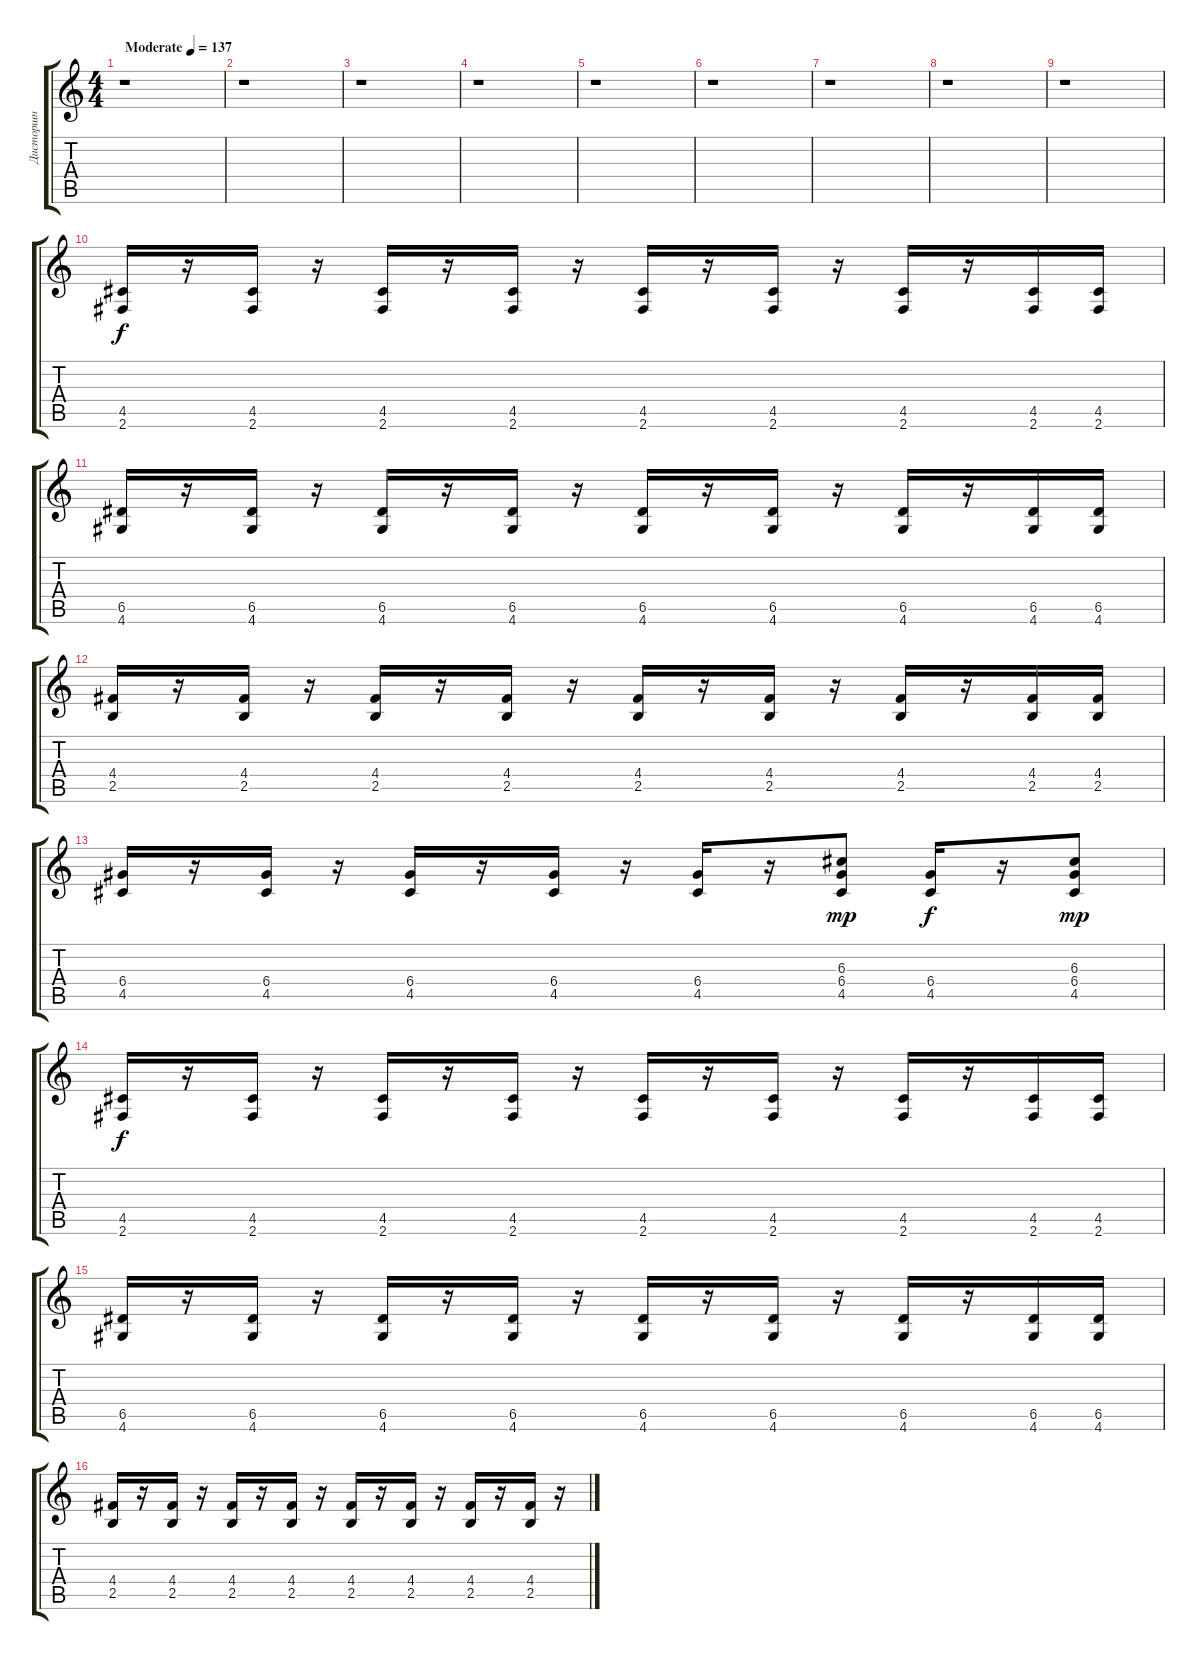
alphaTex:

\track ("Дисторшн" "Дисторшн") {instrument distortionguitar}
\staff {score tabs}
\tuning (E4 B3 G3 D3 A2 E2) {hide}
\ts (4 4)
\tempo (137 "Moderate")
\clef g2
\ks c
r.1{dy f instrument distortionguitar} |
r.1 |
r.1 |
r.1 |
r.1 |
r.1 |
r.1 |
r.1 |
r.1 |
(4.5 2.6).16 r.16 (4.5 2.6).16 r.16 (4.5 2.6).16 r.16 (4.5 2.6).16 r.16 (4.5 2.6).16 r.16 (4.5 2.6).16 r.16 (4.5 2.6).16 r.16 (4.5 2.6).16 (4.5 2.6).16 |
(6.5 4.6).16 r.16 (6.5 4.6).16 r.16 (6.5 4.6).16 r.16 (6.5 4.6).16 r.16 (6.5 4.6).16 r.16 (6.5 4.6).16 r.16 (6.5 4.6).16 r.16 (6.5 4.6).16 (6.5 4.6).16 |
(4.4 2.5).16 r.16 (4.4 2.5).16 r.16 (4.4 2.5).16 r.16 (4.4 2.5).16 r.16 (4.4 2.5).16 r.16 (4.4 2.5).16 r.16 (4.4 2.5).16 r.16 (4.4 2.5).16 (4.4 2.5).16 |
(6.4 4.5).16 r.16 (6.4 4.5).16 r.16 (6.4 4.5).16 r.16 (6.4 4.5).16 r.16 (6.4 4.5).16 r.16 (6.3 6.4 4.5).8{dy mp} (6.4 4.5).16{dy f} r.16 (6.3 6.4 4.5).8{dy mp} |
(4.5 2.6).16{dy f} r.16 (4.5 2.6).16 r.16 (4.5 2.6).16 r.16 (4.5 2.6).16 r.16 (4.5 2.6).16 r.16 (4.5 2.6).16 r.16 (4.5 2.6).16 r.16 (4.5 2.6).16 (4.5 2.6).16 |
(6.5 4.6).16 r.16 (6.5 4.6).16 r.16 (6.5 4.6).16 r.16 (6.5 4.6).16 r.16 (6.5 4.6).16 r.16 (6.5 4.6).16 r.16 (6.5 4.6).16 r.16 (6.5 4.6).16 (6.5 4.6).16 |
(4.4 2.5).16 r.16 (4.4 2.5).16 r.16 (4.4 2.5).16 r.16 (4.4 2.5).16 r.16 (4.4 2.5).16 r.16 (4.4 2.5).16 r.16 (4.4 2.5).16 r.16 (4.4 2.5).16 r.16
